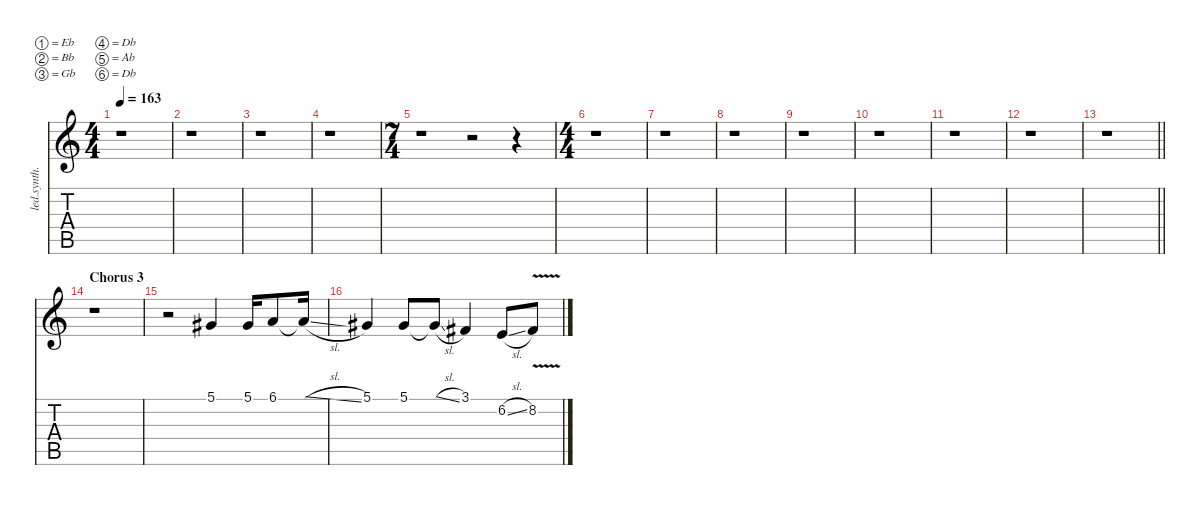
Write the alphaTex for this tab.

\defaultSystemsLayout 4
\hideDynamics
\bracketExtendMode nobrackets
\otherSystemsTrackNameOrientation horizontal
\track ("Backing vocals" "led.synth.") {instrument lead6voice}
\staff {score tabs}
\tuning (Eb4 Bb3 Gb3 Db3 Ab2 Db2)
\ts (4 4)
\tempo 163
\clef g2
\ks c
r.1{dy f} |
r.1 |
r.1 |
r.1 |
\ts (7 4)
\beaming (8 2 2 2 8)
r.1 r.2 r.4 |
\ts (4 4)
\beaming (8 2 2 2 2)
r.1 |
r.1 |
r.1 |
r.1 |
r.1 |
r.1 |
r.1 |
\barLineRight lightlight
r.1 |
\section ("" "Chorus 3")
r.1 |
r.2 5.1{acc #}.4 5.1{acc #}.16 6.1.8 6.1{sl t}.16 |
5.1{acc #}.4 5.1{acc #}.8 5.1{sl t acc #}.8 3.1{acc #}.4 6.2{sl}.8 8.2{v acc #}.8
